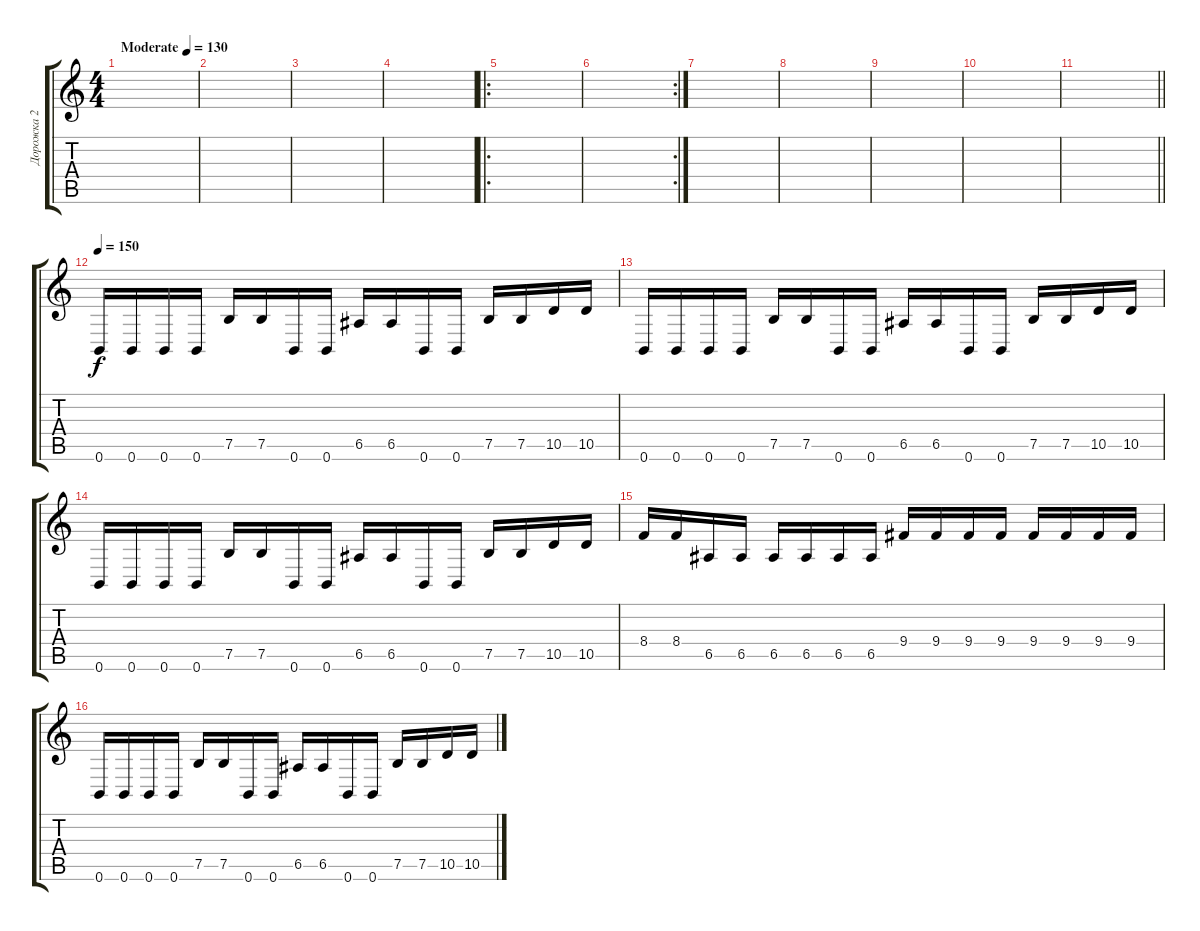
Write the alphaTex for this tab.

\track ("Дорожка 2" "Дорожка 2") {instrument overdrivenguitar}
\staff {score tabs}
\tuning (B3 Gb3 D3 A2 E2 B1) {hide}
\ts (4 4)
\tempo (130 "Moderate")
\tempo 100
\tempo (130 "Moderate")
\clef g2
\ks c
|
|
|
|
\ro
|
\rc 2
|
|
|
|
|
\barLineRight lightlight
|
\tempo 150
0.6.16 0.6.16 0.6.16 0.6.16 7.5.16 7.5.16 0.6.16 0.6.16 6.5.16 6.5.16 0.6.16 0.6.16 7.5.16 7.5.16 10.5.16 10.5.16 |
0.6.16 0.6.16 0.6.16 0.6.16 7.5.16 7.5.16 0.6.16 0.6.16 6.5.16 6.5.16 0.6.16 0.6.16 7.5.16 7.5.16 10.5.16 10.5.16 |
0.6.16 0.6.16 0.6.16 0.6.16 7.5.16 7.5.16 0.6.16 0.6.16 6.5.16 6.5.16 0.6.16 0.6.16 7.5.16 7.5.16 10.5.16 10.5.16 |
8.4.16 8.4.16 6.5.16 6.5.16 6.5.16 6.5.16 6.5.16 6.5.16 9.4.16 9.4.16 9.4.16 9.4.16 9.4.16 9.4.16 9.4.16 9.4.16 |
0.6.16 0.6.16 0.6.16 0.6.16 7.5.16 7.5.16 0.6.16 0.6.16 6.5.16 6.5.16 0.6.16 0.6.16 7.5.16 7.5.16 10.5.16 10.5.16
